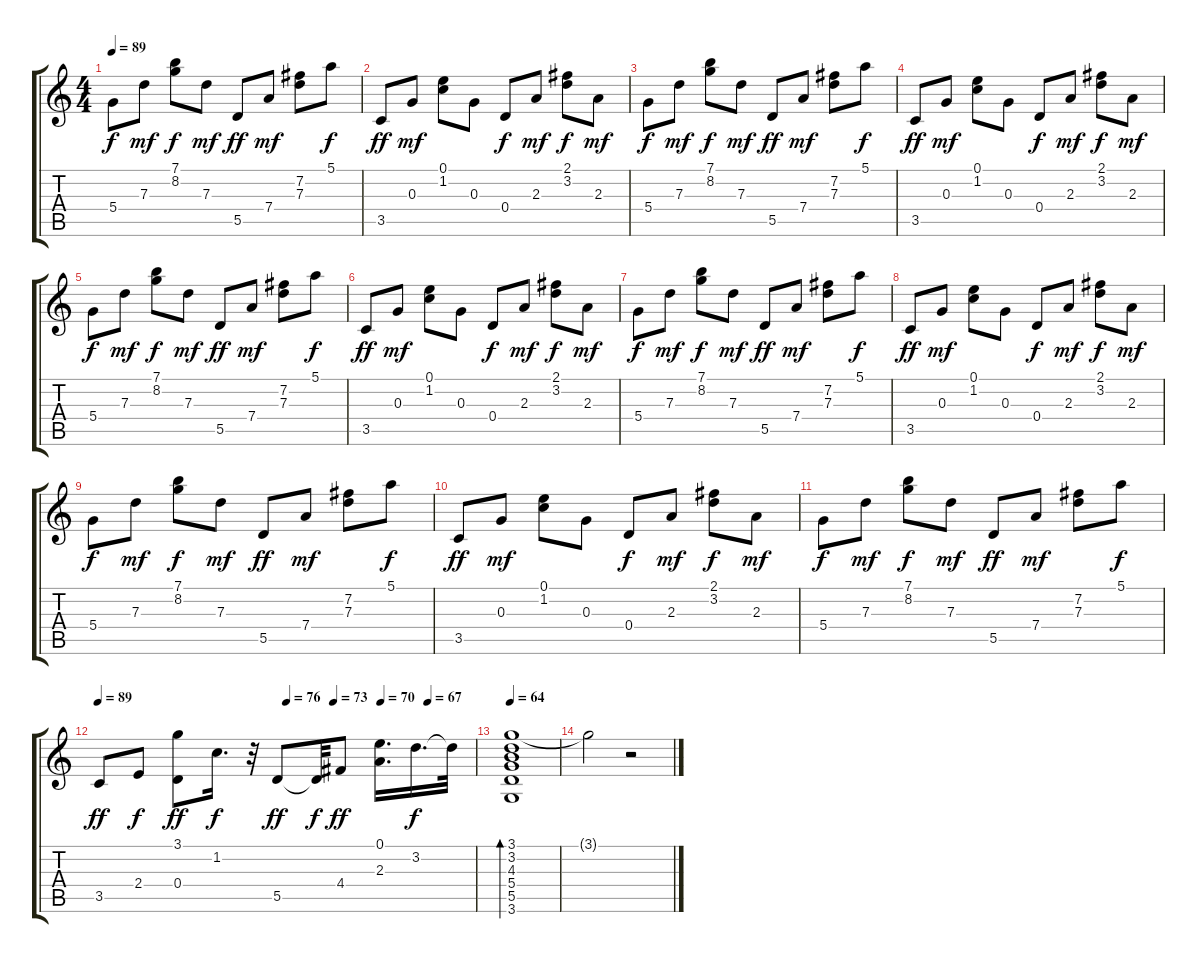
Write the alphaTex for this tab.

\track "" {instrument acousticguitarsteel}
\staff {score tabs}
\tuning (E4 B3 G3 D3 A2 E2) {hide}
\ts (4 4)
\tempo 89
\clef g2
\ks c
5.4.8{dy f} 7.3.8{dy mf} (7.1 8.2).8{dy f} 7.3.8{dy mf} 5.5.8{dy ff} 7.4.8{dy mf} (7.2 7.3).8 5.1.8{dy f} |
3.5.8{dy ff} 0.3.8{dy mf} (0.1 1.2).8 0.3.8 0.4.8{dy f} 2.3.8{dy mf} (2.1 3.2).8{dy f} 2.3.8{dy mf} |
5.4.8{dy f} 7.3.8{dy mf} (7.1 8.2).8{dy f} 7.3.8{dy mf} 5.5.8{dy ff} 7.4.8{dy mf} (7.2 7.3).8 5.1.8{dy f} |
3.5.8{dy ff} 0.3.8{dy mf} (0.1 1.2).8 0.3.8 0.4.8{dy f} 2.3.8{dy mf} (2.1 3.2).8{dy f} 2.3.8{dy mf} |
5.4.8{dy f} 7.3.8{dy mf} (7.1 8.2).8{dy f} 7.3.8{dy mf} 5.5.8{dy ff} 7.4.8{dy mf} (7.2 7.3).8 5.1.8{dy f} |
3.5.8{dy ff} 0.3.8{dy mf} (0.1 1.2).8 0.3.8 0.4.8{dy f} 2.3.8{dy mf} (2.1 3.2).8{dy f} 2.3.8{dy mf} |
5.4.8{dy f} 7.3.8{dy mf} (7.1 8.2).8{dy f} 7.3.8{dy mf} 5.5.8{dy ff} 7.4.8{dy mf} (7.2 7.3).8 5.1.8{dy f} |
3.5.8{dy ff} 0.3.8{dy mf} (0.1 1.2).8 0.3.8 0.4.8{dy f} 2.3.8{dy mf} (2.1 3.2).8{dy f} 2.3.8{dy mf} |
5.4.8{dy f} 7.3.8{dy mf} (7.1 8.2).8{dy f} 7.3.8{dy mf} 5.5.8{dy ff} 7.4.8{dy mf} (7.2 7.3).8 5.1.8{dy f} |
3.5.8{dy ff} 0.3.8{dy mf} (0.1 1.2).8 0.3.8 0.4.8{dy f} 2.3.8{dy mf} (2.1 3.2).8{dy f} 2.3.8{dy mf} |
5.4.8{dy f} 7.3.8{dy mf} (7.1 8.2).8{dy f} 7.3.8{dy mf} 5.5.8{dy ff} 7.4.8{dy mf} (7.2 7.3).8 5.1.8{dy f} |
\tempo 89
\tempo (76 0.5)
\tempo (73 0.625)
\tempo (70 0.75)
\tempo (67 0.875)
3.5.8{dy ff} 2.4.8{dy f} (3.1 0.4).8{dy ff} 1.2.16{d dy f} r.32 5.5.8{dy ff} 5.5{t}.32{dy f} 4.4.8{dy ff} (0.1 2.3).16{d} 3.2.16{d dy f} 3.2{t}.32 |
\tempo 64
(3.1 3.2 4.3 5.4 5.5 3.6).1{bd 60} |
3.1{t}.2 r.2
